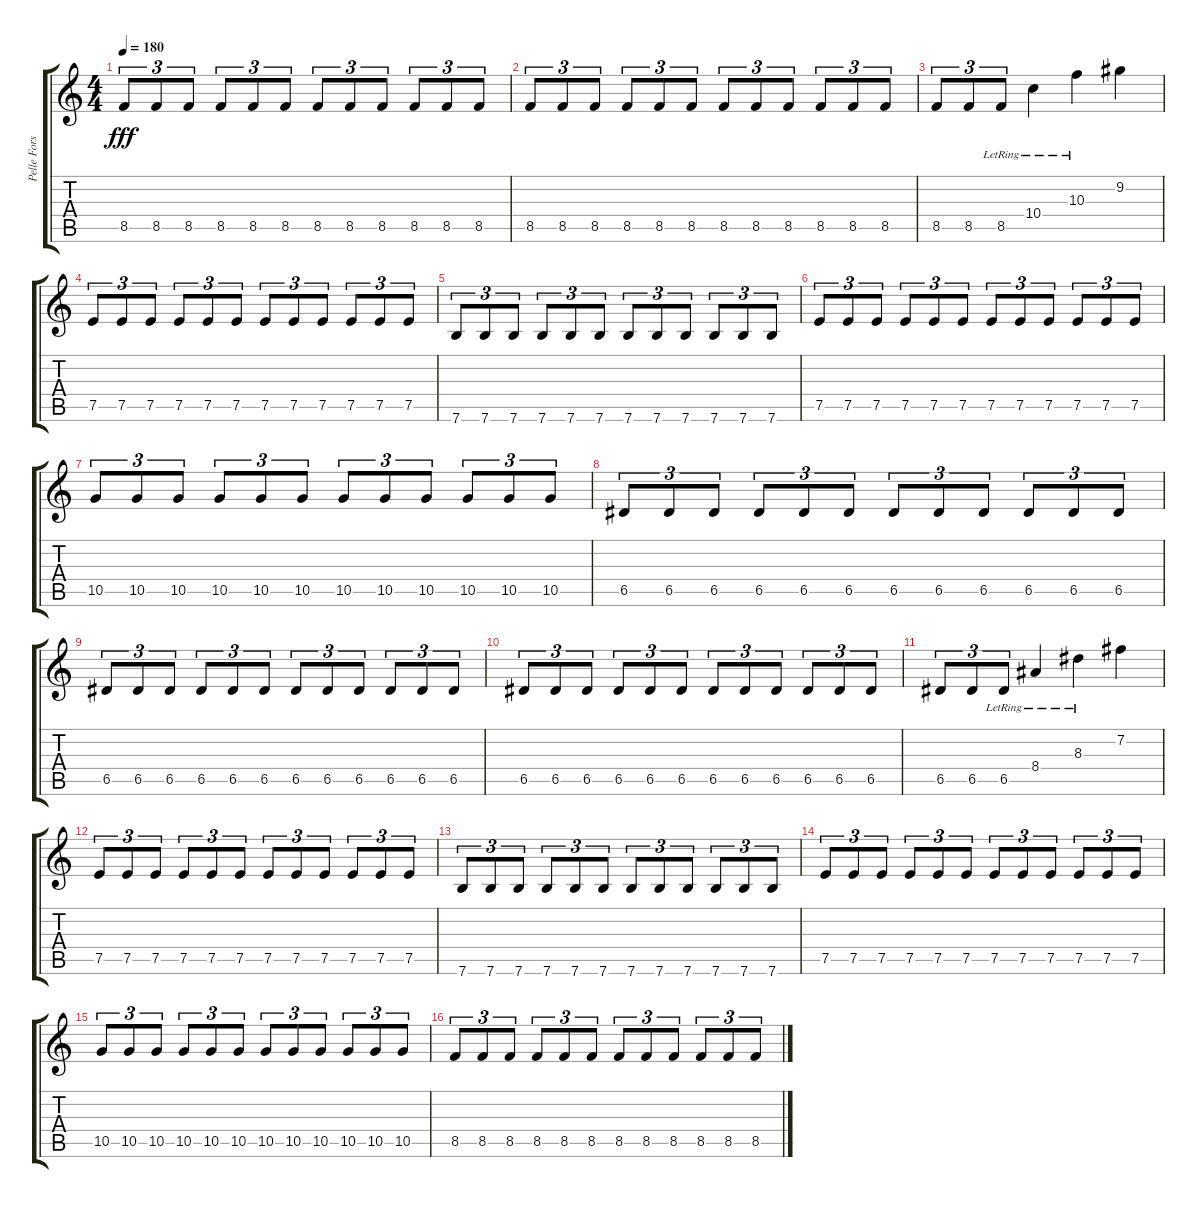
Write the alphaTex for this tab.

\track ("Pelle Forsberg" "Pelle Fors") {instrument distortionguitar}
\staff {score tabs}
\tuning (E4 B3 G3 D3 A2 E2) {hide}
\ts (4 4)
\tempo 180
\clef g2
\ks c
8.5.8{tu (3 2) dy fff} 8.5.8{tu (3 2)} 8.5.8{tu (3 2)} 8.5.8{tu (3 2)} 8.5.8{tu (3 2)} 8.5.8{tu (3 2)} 8.5.8{tu (3 2)} 8.5.8{tu (3 2)} 8.5.8{tu (3 2)} 8.5.8{tu (3 2)} 8.5.8{tu (3 2)} 8.5.8{tu (3 2)} |
8.5.8{tu (3 2)} 8.5.8{tu (3 2)} 8.5.8{tu (3 2)} 8.5.8{tu (3 2)} 8.5.8{tu (3 2)} 8.5.8{tu (3 2)} 8.5.8{tu (3 2)} 8.5.8{tu (3 2)} 8.5.8{tu (3 2)} 8.5.8{tu (3 2)} 8.5.8{tu (3 2)} 8.5.8{tu (3 2)} |
8.5.8{tu (3 2)} 8.5.8{tu (3 2)} 8.5{lr}.8{tu (3 2)} 10.4{lr}.4 10.3{lr}.4 9.2.4 |
7.5.8{tu (3 2)} 7.5.8{tu (3 2)} 7.5.8{tu (3 2)} 7.5.8{tu (3 2)} 7.5.8{tu (3 2)} 7.5.8{tu (3 2)} 7.5.8{tu (3 2)} 7.5.8{tu (3 2)} 7.5.8{tu (3 2)} 7.5.8{tu (3 2)} 7.5.8{tu (3 2)} 7.5.8{tu (3 2)} |
7.6.8{tu (3 2)} 7.6.8{tu (3 2)} 7.6.8{tu (3 2)} 7.6.8{tu (3 2)} 7.6.8{tu (3 2)} 7.6.8{tu (3 2)} 7.6.8{tu (3 2)} 7.6.8{tu (3 2)} 7.6.8{tu (3 2)} 7.6.8{tu (3 2)} 7.6.8{tu (3 2)} 7.6.8{tu (3 2)} |
7.5.8{tu (3 2)} 7.5.8{tu (3 2)} 7.5.8{tu (3 2)} 7.5.8{tu (3 2)} 7.5.8{tu (3 2)} 7.5.8{tu (3 2)} 7.5.8{tu (3 2)} 7.5.8{tu (3 2)} 7.5.8{tu (3 2)} 7.5.8{tu (3 2)} 7.5.8{tu (3 2)} 7.5.8{tu (3 2)} |
10.5.8{tu (3 2)} 10.5.8{tu (3 2)} 10.5.8{tu (3 2)} 10.5.8{tu (3 2)} 10.5.8{tu (3 2)} 10.5.8{tu (3 2)} 10.5.8{tu (3 2)} 10.5.8{tu (3 2)} 10.5.8{tu (3 2)} 10.5.8{tu (3 2)} 10.5.8{tu (3 2)} 10.5.8{tu (3 2)} |
6.5.8{tu (3 2)} 6.5.8{tu (3 2)} 6.5.8{tu (3 2)} 6.5.8{tu (3 2)} 6.5.8{tu (3 2)} 6.5.8{tu (3 2)} 6.5.8{tu (3 2)} 6.5.8{tu (3 2)} 6.5.8{tu (3 2)} 6.5.8{tu (3 2)} 6.5.8{tu (3 2)} 6.5.8{tu (3 2)} |
6.5.8{tu (3 2)} 6.5.8{tu (3 2)} 6.5.8{tu (3 2)} 6.5.8{tu (3 2)} 6.5.8{tu (3 2)} 6.5.8{tu (3 2)} 6.5.8{tu (3 2)} 6.5.8{tu (3 2)} 6.5.8{tu (3 2)} 6.5.8{tu (3 2)} 6.5.8{tu (3 2)} 6.5.8{tu (3 2)} |
6.5.8{tu (3 2)} 6.5.8{tu (3 2)} 6.5.8{tu (3 2)} 6.5.8{tu (3 2)} 6.5.8{tu (3 2)} 6.5.8{tu (3 2)} 6.5.8{tu (3 2)} 6.5.8{tu (3 2)} 6.5.8{tu (3 2)} 6.5.8{tu (3 2)} 6.5.8{tu (3 2)} 6.5.8{tu (3 2)} |
6.5.8{tu (3 2)} 6.5.8{tu (3 2)} 6.5{lr}.8{tu (3 2)} 8.4{lr}.4 8.3{lr}.4 7.2.4 |
7.5.8{tu (3 2)} 7.5.8{tu (3 2)} 7.5.8{tu (3 2)} 7.5.8{tu (3 2)} 7.5.8{tu (3 2)} 7.5.8{tu (3 2)} 7.5.8{tu (3 2)} 7.5.8{tu (3 2)} 7.5.8{tu (3 2)} 7.5.8{tu (3 2)} 7.5.8{tu (3 2)} 7.5.8{tu (3 2)} |
7.6.8{tu (3 2)} 7.6.8{tu (3 2)} 7.6.8{tu (3 2)} 7.6.8{tu (3 2)} 7.6.8{tu (3 2)} 7.6.8{tu (3 2)} 7.6.8{tu (3 2)} 7.6.8{tu (3 2)} 7.6.8{tu (3 2)} 7.6.8{tu (3 2)} 7.6.8{tu (3 2)} 7.6.8{tu (3 2)} |
7.5.8{tu (3 2)} 7.5.8{tu (3 2)} 7.5.8{tu (3 2)} 7.5.8{tu (3 2)} 7.5.8{tu (3 2)} 7.5.8{tu (3 2)} 7.5.8{tu (3 2)} 7.5.8{tu (3 2)} 7.5.8{tu (3 2)} 7.5.8{tu (3 2)} 7.5.8{tu (3 2)} 7.5.8{tu (3 2)} |
10.5.8{tu (3 2)} 10.5.8{tu (3 2)} 10.5.8{tu (3 2)} 10.5.8{tu (3 2)} 10.5.8{tu (3 2)} 10.5.8{tu (3 2)} 10.5.8{tu (3 2)} 10.5.8{tu (3 2)} 10.5.8{tu (3 2)} 10.5.8{tu (3 2)} 10.5.8{tu (3 2)} 10.5.8{tu (3 2)} |
8.5.8{tu (3 2)} 8.5.8{tu (3 2)} 8.5.8{tu (3 2)} 8.5.8{tu (3 2)} 8.5.8{tu (3 2)} 8.5.8{tu (3 2)} 8.5.8{tu (3 2)} 8.5.8{tu (3 2)} 8.5.8{tu (3 2)} 8.5.8{tu (3 2)} 8.5.8{tu (3 2)} 8.5.8{tu (3 2)}
